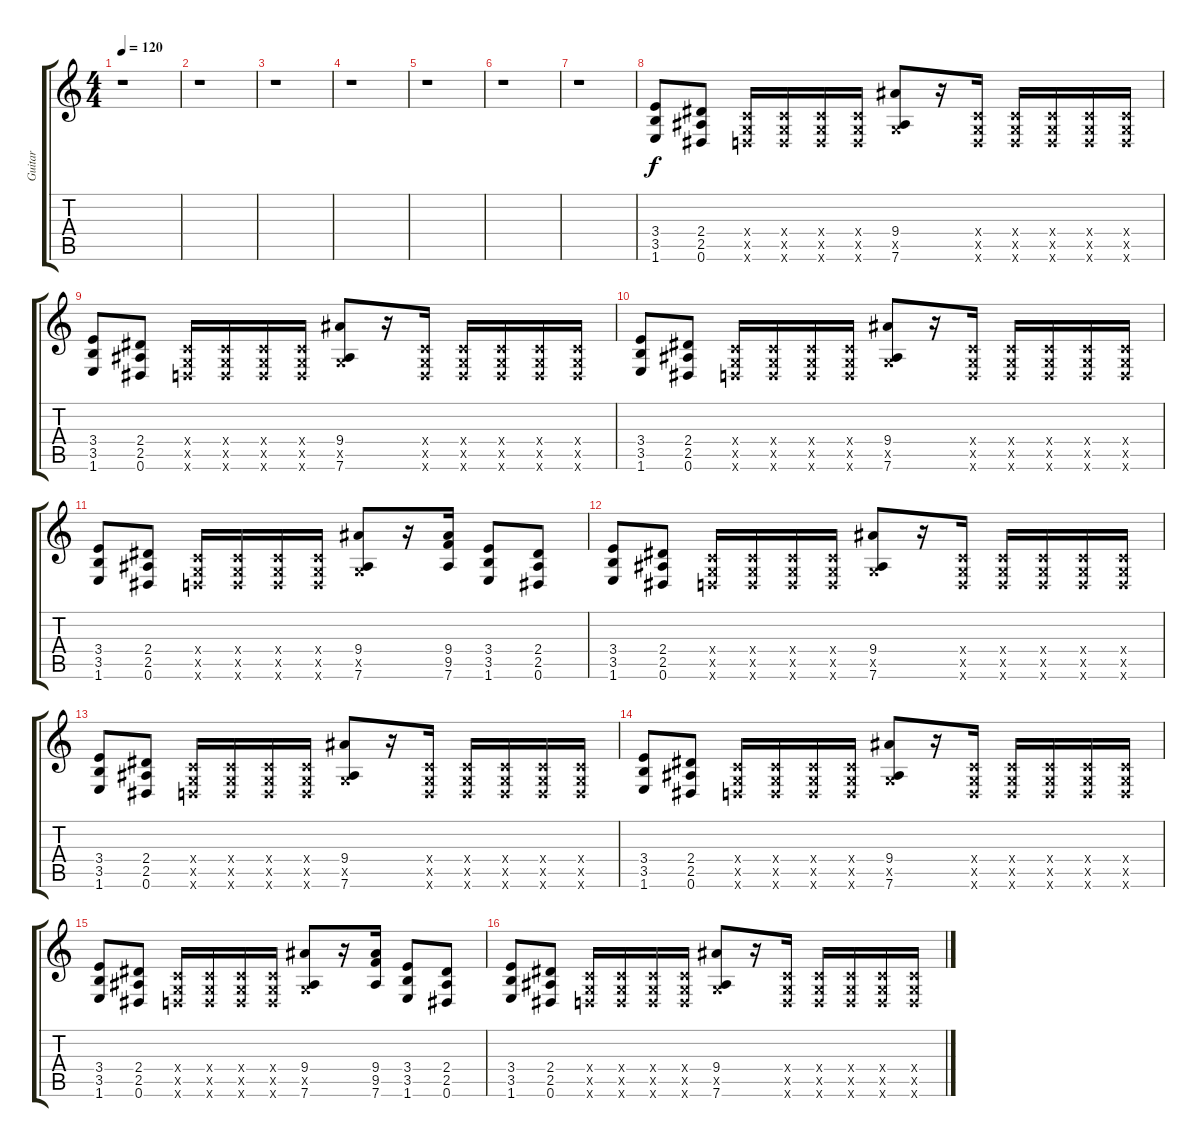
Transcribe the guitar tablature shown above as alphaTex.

\track ("Guitar" "Guitar") {instrument distortionguitar}
\staff {score tabs}
\tuning (Eb4 Bb3 Gb3 Db3 Ab2 Eb2) {hide}
\ts (4 4)
\tempo 120
\clef g2
\ks c
r.1{dy f} |
r.1 |
r.1 |
r.1 |
r.1 |
r.1 |
r.1 |
(3.4 3.5 1.6).8 (2.4 2.5 0.6).8 (-1.4{x} -1.5{x} -1.6{x}).16 (-1.4{x} -1.5{x} -1.6{x}).16 (-1.4{x} -1.5{x} -1.6{x}).16 (-1.4{x} -1.5{x} -1.6{x}).16 (9.4 -1.5{x} 7.6).8 r.16 (-1.4{x} -1.5{x} -1.6{x}).16 (-1.4{x} -1.5{x} -1.6{x}).16 (-1.4{x} -1.5{x} -1.6{x}).16 (-1.4{x} -1.5{x} -1.6{x}).16 (-1.4{x} -1.5{x} -1.6{x}).16 |
(3.4 3.5 1.6).8 (2.4 2.5 0.6).8 (-1.4{x} -1.5{x} -1.6{x}).16 (-1.4{x} -1.5{x} -1.6{x}).16 (-1.4{x} -1.5{x} -1.6{x}).16 (-1.4{x} -1.5{x} -1.6{x}).16 (9.4 -1.5{x} 7.6).8 r.16 (-1.4{x} -1.5{x} -1.6{x}).16 (-1.4{x} -1.5{x} -1.6{x}).16 (-1.4{x} -1.5{x} -1.6{x}).16 (-1.4{x} -1.5{x} -1.6{x}).16 (-1.4{x} -1.5{x} -1.6{x}).16 |
(3.4 3.5 1.6).8 (2.4 2.5 0.6).8 (-1.4{x} -1.5{x} -1.6{x}).16 (-1.4{x} -1.5{x} -1.6{x}).16 (-1.4{x} -1.5{x} -1.6{x}).16 (-1.4{x} -1.5{x} -1.6{x}).16 (9.4 -1.5{x} 7.6).8 r.16 (-1.4{x} -1.5{x} -1.6{x}).16 (-1.4{x} -1.5{x} -1.6{x}).16 (-1.4{x} -1.5{x} -1.6{x}).16 (-1.4{x} -1.5{x} -1.6{x}).16 (-1.4{x} -1.5{x} -1.6{x}).16 |
(3.4 3.5 1.6).8 (2.4 2.5 0.6).8 (-1.4{x} -1.5{x} -1.6{x}).16 (-1.4{x} -1.5{x} -1.6{x}).16 (-1.4{x} -1.5{x} -1.6{x}).16 (-1.4{x} -1.5{x} -1.6{x}).16 (9.4 -1.5{x} 7.6).8 r.16 (9.4 9.5 7.6).16 (3.4 3.5 1.6).8 (2.4 2.5 0.6).8 |
(3.4 3.5 1.6).8 (2.4 2.5 0.6).8 (-1.4{x} -1.5{x} -1.6{x}).16 (-1.4{x} -1.5{x} -1.6{x}).16 (-1.4{x} -1.5{x} -1.6{x}).16 (-1.4{x} -1.5{x} -1.6{x}).16 (9.4 -1.5{x} 7.6).8 r.16 (-1.4{x} -1.5{x} -1.6{x}).16 (-1.4{x} -1.5{x} -1.6{x}).16 (-1.4{x} -1.5{x} -1.6{x}).16 (-1.4{x} -1.5{x} -1.6{x}).16 (-1.4{x} -1.5{x} -1.6{x}).16 |
(3.4 3.5 1.6).8 (2.4 2.5 0.6).8 (-1.4{x} -1.5{x} -1.6{x}).16 (-1.4{x} -1.5{x} -1.6{x}).16 (-1.4{x} -1.5{x} -1.6{x}).16 (-1.4{x} -1.5{x} -1.6{x}).16 (9.4 -1.5{x} 7.6).8 r.16 (-1.4{x} -1.5{x} -1.6{x}).16 (-1.4{x} -1.5{x} -1.6{x}).16 (-1.4{x} -1.5{x} -1.6{x}).16 (-1.4{x} -1.5{x} -1.6{x}).16 (-1.4{x} -1.5{x} -1.6{x}).16 |
(3.4 3.5 1.6).8 (2.4 2.5 0.6).8 (-1.4{x} -1.5{x} -1.6{x}).16 (-1.4{x} -1.5{x} -1.6{x}).16 (-1.4{x} -1.5{x} -1.6{x}).16 (-1.4{x} -1.5{x} -1.6{x}).16 (9.4 -1.5{x} 7.6).8 r.16 (-1.4{x} -1.5{x} -1.6{x}).16 (-1.4{x} -1.5{x} -1.6{x}).16 (-1.4{x} -1.5{x} -1.6{x}).16 (-1.4{x} -1.5{x} -1.6{x}).16 (-1.4{x} -1.5{x} -1.6{x}).16 |
(3.4 3.5 1.6).8 (2.4 2.5 0.6).8 (-1.4{x} -1.5{x} -1.6{x}).16 (-1.4{x} -1.5{x} -1.6{x}).16 (-1.4{x} -1.5{x} -1.6{x}).16 (-1.4{x} -1.5{x} -1.6{x}).16 (9.4 -1.5{x} 7.6).8 r.16 (9.4 9.5 7.6).16 (3.4 3.5 1.6).8 (2.4 2.5 0.6).8 |
(3.4 3.5 1.6).8 (2.4 2.5 0.6).8 (-1.4{x} -1.5{x} -1.6{x}).16 (-1.4{x} -1.5{x} -1.6{x}).16 (-1.4{x} -1.5{x} -1.6{x}).16 (-1.4{x} -1.5{x} -1.6{x}).16 (9.4 -1.5{x} 7.6).8 r.16 (-1.4{x} -1.5{x} -1.6{x}).16 (-1.4{x} -1.5{x} -1.6{x}).16 (-1.4{x} -1.5{x} -1.6{x}).16 (-1.4{x} -1.5{x} -1.6{x}).16 (-1.4{x} -1.5{x} -1.6{x}).16
